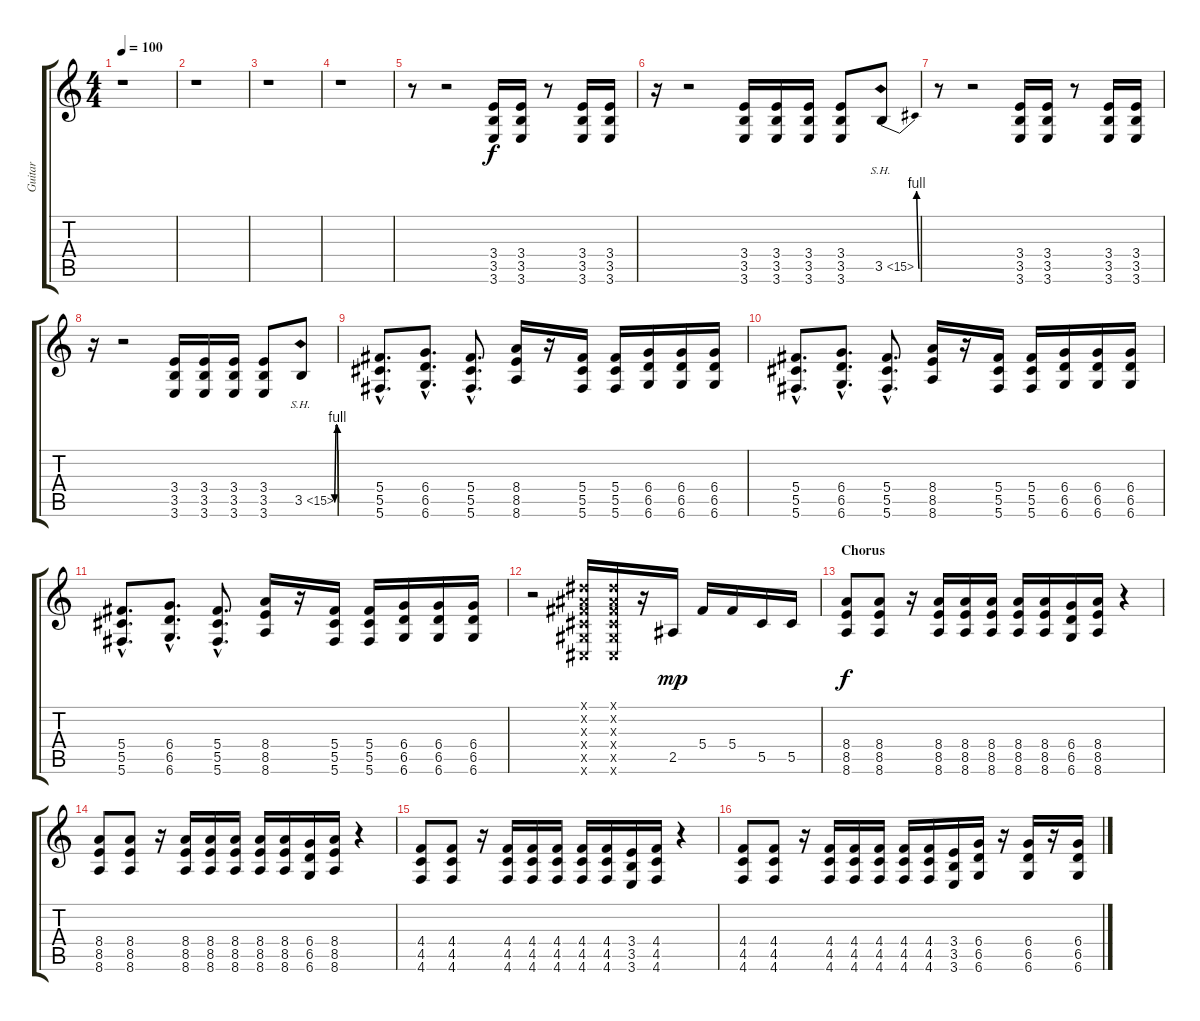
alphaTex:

\track ("Guitar" "Guitar") {instrument distortionguitar}
\staff {score tabs}
\tuning (Eb4 Bb3 Gb3 Db3 Ab2 Db2) {hide}
\ts (4 4)
\tempo 100
\clef g2
\ks c
r.1{dy f} |
r.1 |
r.1 |
r.1 |
r.8{volume 15 balance 8 instrument distortionguitar} r.2 (3.4 3.5 3.6).16 (3.4 3.5 3.6).16 r.8 (3.4 3.5 3.6).16 (3.4 3.5 3.6).16 |
r.16 r.2 (3.4 3.5 3.6).16 (3.4 3.5 3.6).16 (3.4 3.5 3.6).16 (3.4 3.5 3.6).8 3.5{be (bend 0 0 60 4) sh 12}.8 |
r.8{volume 15 balance 8 instrument distortionguitar} r.2 (3.4 3.5 3.6).16 (3.4 3.5 3.6).16 r.8 (3.4 3.5 3.6).16 (3.4 3.5 3.6).16 |
r.16 r.2 (3.4 3.5 3.6).16 (3.4 3.5 3.6).16 (3.4 3.5 3.6).16 (3.4 3.5 3.6).8 3.5{be (custom 0 0 15 4 30 4 45 0 60 0) sh 12}.8 |
(5.4{hac} 5.5{hac} 5.6{hac}).8{d volume 15 balance 8 instrument distortionguitar} (6.4{hac} 6.5{hac} 6.6{hac}).8{d} (5.4{hac} 5.5{hac} 5.6{hac}).8{d} (8.4 8.5 8.6).16 r.16 (5.4 5.5 5.6).16 (5.4 5.5 5.6).16 (6.4 6.5 6.6).16 (6.4 6.5 6.6).16 (6.4 6.5 6.6).16 |
(5.4{hac} 5.5{hac} 5.6{hac}).8{d} (6.4{hac} 6.5{hac} 6.6{hac}).8{d} (5.4{hac} 5.5{hac} 5.6{hac}).8{d} (8.4 8.5 8.6).16 r.16 (5.4 5.5 5.6).16 (5.4 5.5 5.6).16 (6.4 6.5 6.6).16 (6.4 6.5 6.6).16 (6.4 6.5 6.6).16 |
(5.4{hac} 5.5{hac} 5.6{hac}).8{d} (6.4{hac} 6.5{hac} 6.6{hac}).8{d} (5.4{hac} 5.5{hac} 5.6{hac}).8{d} (8.4 8.5 8.6).16 r.16 (5.4 5.5 5.6).16 (5.4 5.5 5.6).16 (6.4 6.5 6.6).16 (6.4 6.5 6.6).16 (6.4 6.5 6.6).16 |
r.2 (0.1{x} 0.2{x} 0.3{x} 0.4{x} 0.5{x} 0.6{x}).16 (0.1{x} 0.2{x} 0.3{x} 0.4{x} 0.5{x} 0.6{x}).16 r.16 2.5.16{dy mp} 5.4.16 5.4.16 5.5.16 5.5.16 |
\section ("" "Chorus")
(8.4 8.5 8.6).8{dy f} (8.4 8.5 8.6).8 r.16 (8.4 8.5 8.6).16 (8.4 8.5 8.6).16 (8.4 8.5 8.6).16 (8.4 8.5 8.6).16 (8.4 8.5 8.6).16 (6.4 6.5 6.6).16 (8.4 8.5 8.6).16 r.4 |
(8.4 8.5 8.6).8 (8.4 8.5 8.6).8 r.16 (8.4 8.5 8.6).16 (8.4 8.5 8.6).16 (8.4 8.5 8.6).16 (8.4 8.5 8.6).16 (8.4 8.5 8.6).16 (6.4 6.5 6.6).16 (8.4 8.5 8.6).16 r.4 |
(4.4 4.5 4.6).8 (4.4 4.5 4.6).8 r.16 (4.4 4.5 4.6).16 (4.4 4.5 4.6).16 (4.4 4.5 4.6).16 (4.4 4.5 4.6).16 (4.4 4.5 4.6).16 (3.4 3.5 3.6).16 (4.4 4.5 4.6).16 r.4 |
(4.4 4.5 4.6).8 (4.4 4.5 4.6).8 r.16 (4.4 4.5 4.6).16 (4.4 4.5 4.6).16 (4.4 4.5 4.6).16 (4.4 4.5 4.6).16 (4.4 4.5 4.6).16 (3.4 3.5 3.6).16 (6.4 6.5 6.6).16 r.16 (6.4 6.5 6.6).16 r.16 (6.4 6.5 6.6).16
